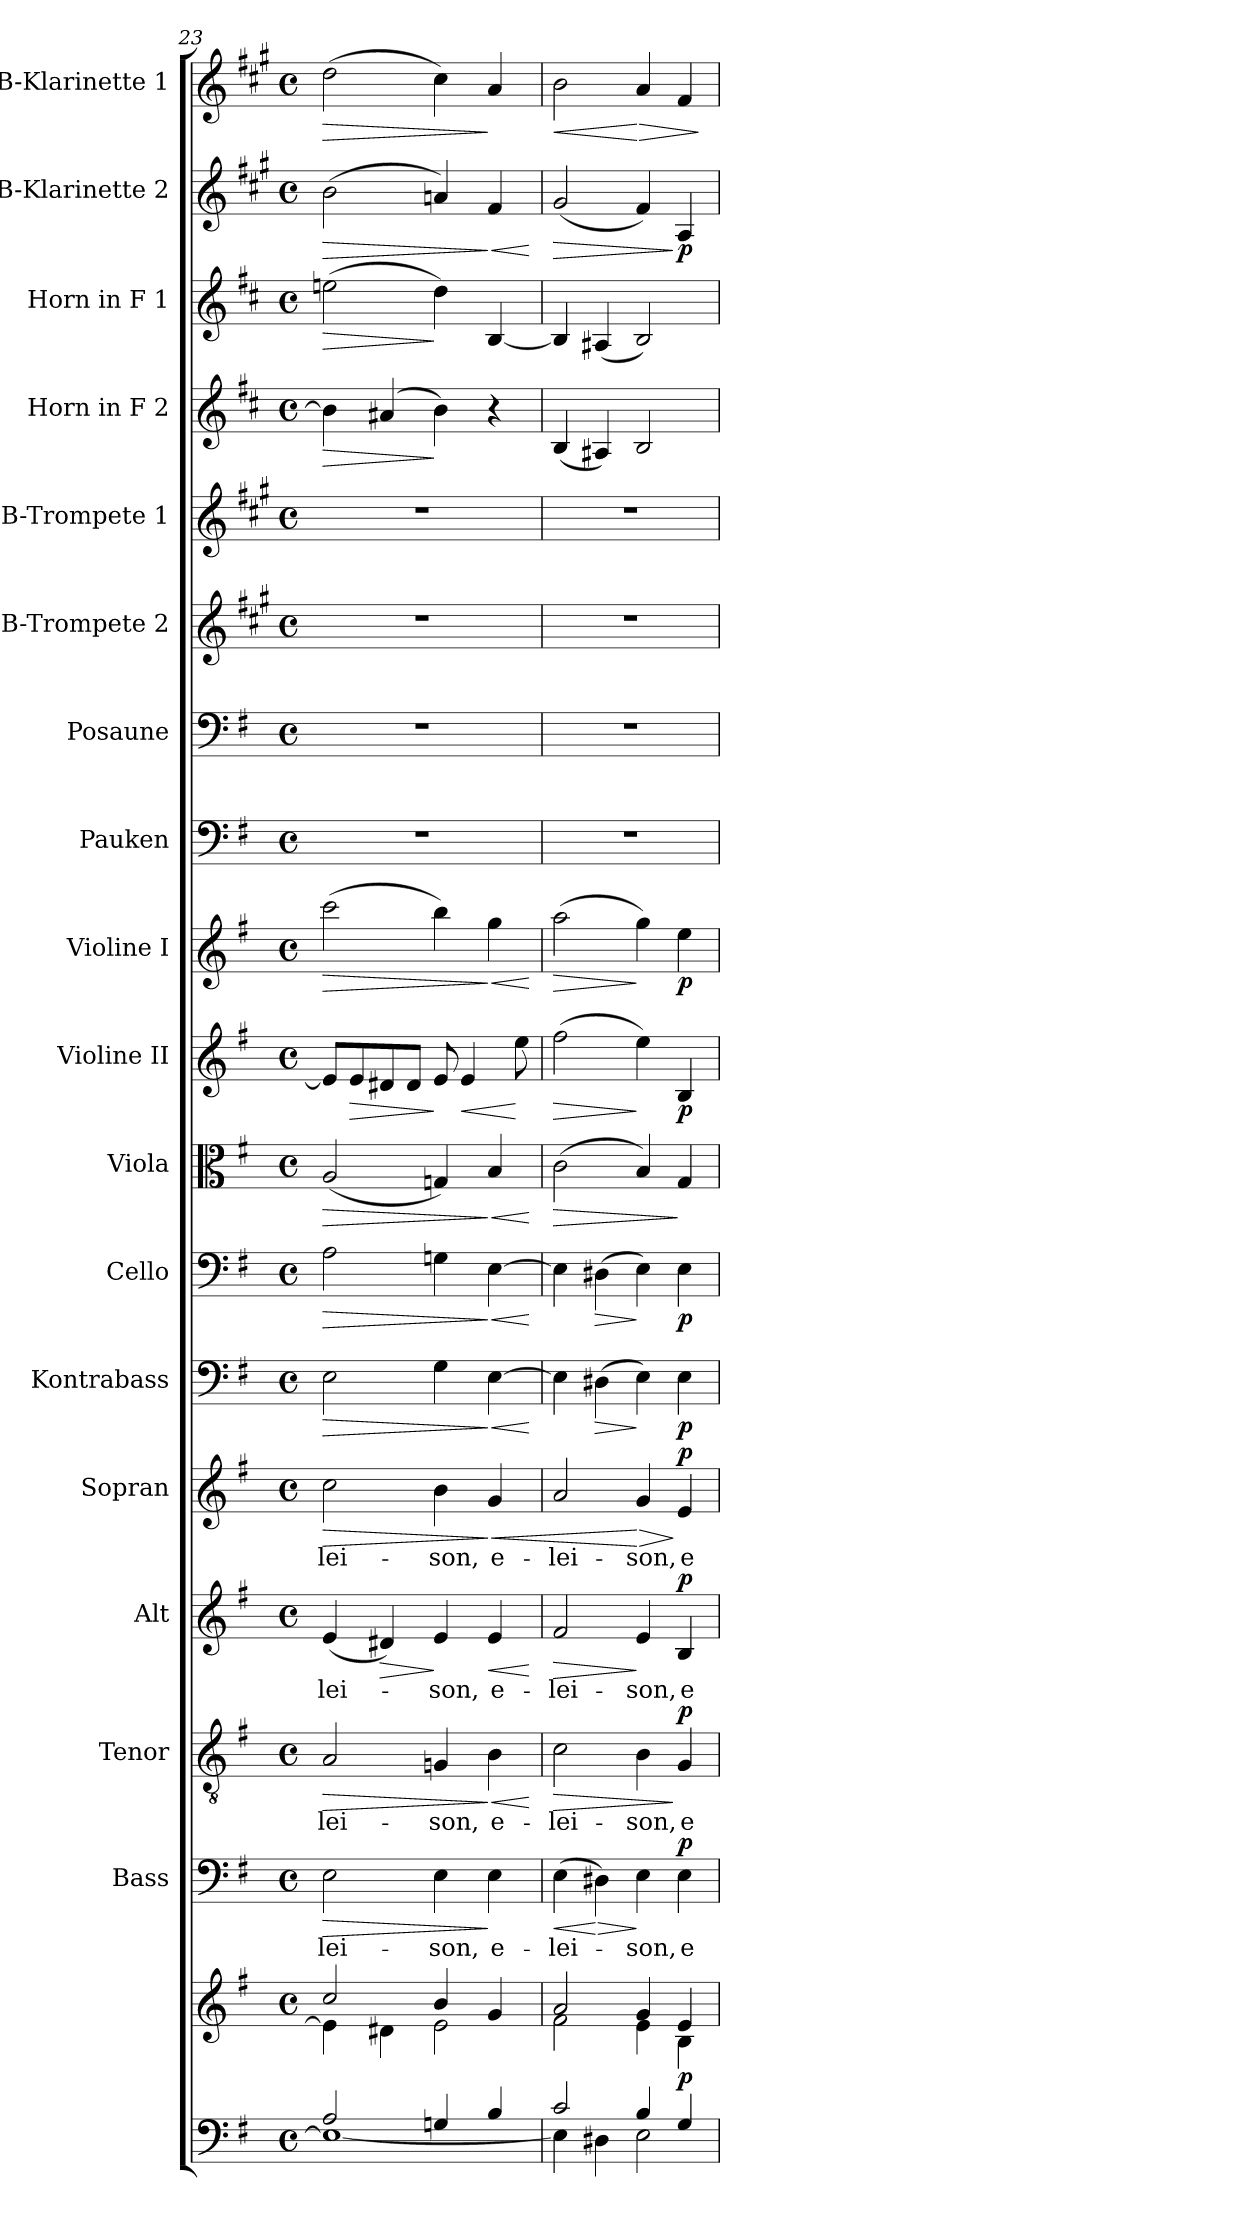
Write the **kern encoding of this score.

**kern	**kern	**dynam	**kern	**text	**dynam	**kern	**text	**dynam	**kern	**text	**dynam	**kern	**text	**dynam	**kern	**dynam	**kern	**dynam	**kern	**dynam	**kern	**dynam	**kern	**dynam	**kern	**kern	**kern	**kern	**kern	**dynam	**kern	**dynam	**kern	**dynam	**kern	**dynam
*part18	*part18	*part18	*part17	*part17	*part17	*part16	*part16	*part16	*part15	*part15	*part15	*part14	*part14	*part14	*part13	*part13	*part12	*part12	*part11	*part11	*part10	*part10	*part9	*part9	*part8	*part7	*part6	*part5	*part4	*part4	*part3	*part3	*part2	*part2	*part1	*part1
*staff19	*staff18	*staff18/19	*staff17	*staff17	*staff17	*staff16	*staff16	*staff16	*staff15	*staff15	*staff15	*staff14	*staff14	*staff14	*staff13	*staff13	*staff12	*staff12	*staff11	*staff11	*staff10	*staff10	*staff9	*staff9	*staff8	*staff7	*staff6	*staff5	*staff4	*staff4	*staff3	*staff3	*staff2	*staff2	*staff1	*staff1
*	*	*	*I"Bass	*	*	*I"Tenor	*	*	*I"Alt	*	*	*I"Sopran	*	*	*I"Kontrabass	*	*I"Cello	*	*I"Viola	*	*I"Violine II	*	*I"Violine I	*	*I"Pauken	*I"Posaune	*I"B-Trompete 2	*I"B-Trompete 1	*I"Horn in F 2	*	*I"Horn in F 1	*	*I"B-Klarinette 2	*	*I"B-Klarinette 1	*
*	*	*	*I'B.	*	*	*I'T.	*	*	*I'A.	*	*	*I'S.	*	*	*I'Kb.	*	*	*	*I'Vla.	*	*I'Vl. II	*	*I'Vl. I	*	*I'Pk.	*I'Pos.	*I'B Trp. 2	*I'B Trp. 1	*	*	*	*	*I'B Kl. 2	*	*I'B Kl. 1	*
*clefF4	*clefG2	*	*clefF4	*	*	*clefGv2	*	*	*clefG2	*	*	*clefG2	*	*	*clefF4	*	*clefF4	*	*clefC3	*	*clefG2	*	*clefG2	*	*clefF4	*clefF4	*clefG2	*clefG2	*clefG2	*	*clefG2	*	*clefG2	*	*clefG2	*
*	*	*	*	*	*	*	*	*	*	*	*	*	*	*	*ITrd7c12	*	*	*	*	*	*	*	*	*	*	*	*ITrd1c2	*ITrd1c2	*ITrd4c7	*	*ITrd4c7	*	*ITrd1c2	*	*ITrd1c2	*
*k[f#]	*k[f#]	*	*k[f#]	*	*	*k[f#]	*	*	*k[f#]	*	*	*k[f#]	*	*	*k[f#]	*	*k[f#]	*	*k[f#]	*	*k[f#]	*	*k[f#]	*	*k[f#]	*k[f#]	*k[f#]	*k[f#]	*k[f#]	*	*k[f#]	*	*k[f#]	*	*k[f#]	*
*G:	*G:	*	*G:	*	*	*G:	*	*	*G:	*	*	*G:	*	*	*G:	*	*G:	*	*G:	*	*G:	*	*G:	*	*G:	*G:	*G:	*G:	*G:	*	*G:	*	*G:	*	*G:	*
*M4/4	*M4/4	*	*M4/4	*	*	*M4/4	*	*	*M4/4	*	*	*M4/4	*	*	*M4/4	*	*M4/4	*	*M4/4	*	*M4/4	*	*M4/4	*	*M4/4	*M4/4	*M4/4	*M4/4	*M4/4	*	*M4/4	*	*M4/4	*	*M4/4	*
*met(c)	*met(c)	*	*met(c)	*	*	*met(c)	*	*	*met(c)	*	*	*met(c)	*	*	*met(c)	*	*met(c)	*	*met(c)	*	*met(c)	*	*met(c)	*	*met(c)	*met(c)	*met(c)	*met(c)	*met(c)	*	*met(c)	*	*met(c)	*	*met(c)	*
=23	=23	=23	=23	=23	=23	=23	=23	=23	=23	=23	=23	=23	=23	=23	=23	=23	=23	=23	=23	=23	=23	=23	=23	=23	=23	=23	=23	=23	=23	=23	=23	=23	=23	=23	=23	=23
*^	*^	*	*	*	*	*	*	*	*	*	*	*	*	*	*	*	*	*	*	*	*	*	*	*	*	*	*	*	*	*	*	*	*	*	*	*
!	!	!	!	!	!	!LO:LY:b	!LO:HP:b	!	!LO:LY:b	!LO:HP:b	!	!LO:LY:b	!	!	!LO:LY:b	!LO:HP:b	!	!LO:HP:b	!	!LO:HP:b	!	!LO:HP:b	!	!	!	!LO:HP:b	!	!	!	!	!	!LO:HP:b	!	!LO:HP:b	!	!LO:HP:b	!	!LO:HP:b
2A/	1E_	2cc/	4e\]	.	2E\	-lei-	>	2A/	-lei-	>	(<4e/	-lei-	.	2cc\	-lei-	>	2EE\	>	2A\	>	(<2A/	>	8e/L]	.	(>2ccc\	>	1r	1r	1r	1r	4e\]	>	(>2an\	>	(>2a\	>	(>2cc\	>
!	!	!	!	!	!	!	!	!	!	!	!	!	!	!	!	!	!	!	!	!	!	!	!	!LO:HP:b	!	!	!	!	!	!	!	!	!	!	!	!	!	!
.	.	.	.	.	.	.	.	.	.	.	.	.	.	.	.	.	.	.	.	.	.	.	8e/	>	.	.	.	.	.	.	.	.	.	.	.	.	.	.
!	!	!	!	!	!	!	!	!	!	!	!	!	!LO:HP:b	!	!	!	!	!	!	!	!	!	!	!	!	!	!	!	!	!	!	!	!	!	!	!	!	!
.	.	.	4d#X\	.	.	.	.	.	.	.	4d#X/)	.	>	.	.	.	.	.	.	.	.	.	8d#X/	.	.	.	.	.	.	.	(4d#X/	.	.	.	.	.	.	.
.	.	.	.	.	.	.	.	.	.	.	.	.	.	.	.	.	.	.	.	.	.	.	8d#/J	.	.	.	.	.	.	.	.	.	.	.	.	.	.	.
!	!	!	!	!	!	!LO:LY:b	!	!	!LO:LY:b	!	!	!LO:LY:b	!	!	!LO:LY:b	!	!	!	!	!	!	!	!	!	!	!	!	!	!	!	!	!	!	!	!	!	!	!
4Gn/	.	4b/	2e\	.	4E\	-son,	.	4Gn/	-son,	.	4e/	-son,	]	4b\	-son,	.	4GG\	.	4Gn\	.	4Gn/)	.	8e/	]	4bb\)	.	.	.	.	.	4e\)	]	4g\)	]	4gn/)	.	4b\)	.
!	!	!	!	!	!	!	!	!	!	!	!	!	!	!	!	!	!	!	!	!	!	!	!	!LO:HP:b	!	!	!	!	!	!	!	!	!	!	!	!	!	!
.	.	.	.	.	.	.	.	.	.	.	.	.	.	.	.	.	.	.	.	.	.	.	4e/	<	.	.	.	.	.	.	.	.	.	.	.	.	.	.
!	!	!	!	!	!	!LO:LY:b	!	!	!LO:LY:b	!LO:HP:n=1:b	!	!LO:LY:b	!LO:HP:b	!	!LO:LY:b	!LO:HP:n=1:b	!	!LO:HP:n=1:b	!	!LO:HP:n=1:b	!	!LO:HP:n=1:b	!	!	!	!LO:HP:n=1:b	!	!	!	!	!	!	!	!	!	!LO:HP:n=1:b	!	!
4B/	.	4g/	.	.	4E\	e-	]	4B\	e-	] <	4e/	e-	<	4g/	e-	] <	[4EE\	] <	[4E\	] <	4B/	] <	.	.	4gg\	] <	.	.	.	.	4r	.	[4E/	.	4e/	] <	4g/	]
.	.	.	.	.	.	.	.	.	.	.	.	.	.	.	.	.	.	.	.	.	.	.	8ee\	[	.	.	.	.	.	.	.	.	.	.	.	.	.	.
*v	*v	*	*	*	*	*	*	*	*	*	*	*	*	*	*	*	*	*	*	*	*	*	*	*	*	*	*	*	*	*	*	*	*	*	*	*	*	*
*	*v	*v	*	*	*	*	*	*	*	*	*	*	*	*	*	*	*	*	*	*	*	*	*	*	*	*	*	*	*	*	*	*	*	*	*	*	*
.	.	.	.	.	.	.	.	[	.	.	[	.	.	.	.	[	.	[	.	[	.	.	.	[	.	.	.	.	.	.	.	.	.	[	.	.
=24	=24	=24	=24	=24	=24	=24	=24	=24	=24	=24	=24	=24	=24	=24	=24	=24	=24	=24	=24	=24	=24	=24	=24	=24	=24	=24	=24	=24	=24	=24	=24	=24	=24	=24	=24	=24
*^	*^	*	*	*	*	*	*	*	*	*	*	*	*	*	*	*	*	*	*	*	*	*	*	*	*	*	*	*	*	*	*	*	*	*	*	*
!	!	!	!	!	!	!LO:LY:b	!LO:HP:b	!	!LO:LY:b	!LO:HP:b	!	!LO:LY:b	!LO:HP:b	!	!LO:LY:b	!	!	!	!	!	!	!LO:HP:b	!	!LO:HP:b	!	!LO:HP:b	!	!	!	!	!	!	!	!	!	!LO:HP:b	!	!LO:HP:b
2c/	4E\]	2a/	2f#\	.	(>4E\	-lei-	<	2c\	-lei-	>	2f#/	-lei-	>	2a/	-lei-	.	4EE\]	.	4E\]	.	(>2c\	>	(>2ff#\	>	(>2aa\	>	1r	1r	1r	1r	(<4E/	.	4E/]	.	(<2f#/	>	2a\	<
!	!	!	!	!	!	!	!LO:HP:n=1:b	!	!	!	!	!	!	!	!	!	!	!LO:HP:b	!	!LO:HP:b	!	!	!	!	!	!	!	!	!	!	!	!	!	!	!	!	!	!
.	4D#X\	.	.	.	4D#X\)	.	[ >	.	.	.	.	.	.	.	.	.	(>4DD#X\	>	(>4D#X\	>	.	.	.	.	.	.	.	.	.	.	4D#X/)	.	(<4D#X/	.	.	.	.	.
!	!	!	!	!	!	!LO:LY:b	!	!	!LO:LY:b	!	!	!LO:LY:b	!	!	!LO:LY:b	!LO:HP:n=1:b	!	!	!	!	!	!	!	!	!	!	!	!	!	!	!	!	!	!	!	!	!	!LO:HP:n=1:b
4B/	2E\	4g/	4e\	.	4E\	-son,	]	4B\	-son,	.	4e/	-son,	]	4g/	-son,	[ >	4EE\)	]	4E\)	]	4B/)	.	4ee\)	]	4gg\)	]	.	.	.	.	2E/	.	2E/)	.	4e/)	.	4g/	[ >
!	!	!	!	!LO:DY:b	!	!LO:LY:b	!LO:DY:a	!	!LO:LY:b	!LO:DY:n=1:a	!	!LO:LY:b	!LO:DY:a	!	!LO:LY:b	!LO:DY:n=1:a	!	!LO:DY:b	!	!LO:DY:b	!	!	!	!LO:DY:b	!	!LO:DY:b	!	!	!	!	!	!	!	!	!	!LO:DY:n=1:b	!	!
4G/	.	4e/	4B\	p	4E\	e-	p	4G/	e-	] p	4B/	e-	p	4e/	e-	] p	4EE\	p	4E\	p	4G/	]	4B/	p	4ee\	p	.	.	.	.	.	.	.	.	4G/	] p	4e/	.
*v	*v	*	*	*	*	*	*	*	*	*	*	*	*	*	*	*	*	*	*	*	*	*	*	*	*	*	*	*	*	*	*	*	*	*	*	*	*	*
*	*v	*v	*	*	*	*	*	*	*	*	*	*	*	*	*	*	*	*	*	*	*	*	*	*	*	*	*	*	*	*	*	*	*	*	*	*	*
.	.	.	.	.	.	.	.	.	.	.	.	.	.	.	.	.	.	.	.	.	.	.	.	.	.	.	.	.	.	.	.	.	.	.	.	]
=	=	=	=	=	=	=	=	=	=	=	=	=	=	=	=	=	=	=	=	=	=	=	=	=	=	=	=	=	=	=	=	=	=	=	=	=
*-	*-	*-	*-	*-	*-	*-	*-	*-	*-	*-	*-	*-	*-	*-	*-	*-	*-	*-	*-	*-	*-	*-	*-	*-	*-	*-	*-	*-	*-	*-	*-	*-	*-	*-	*-	*-
